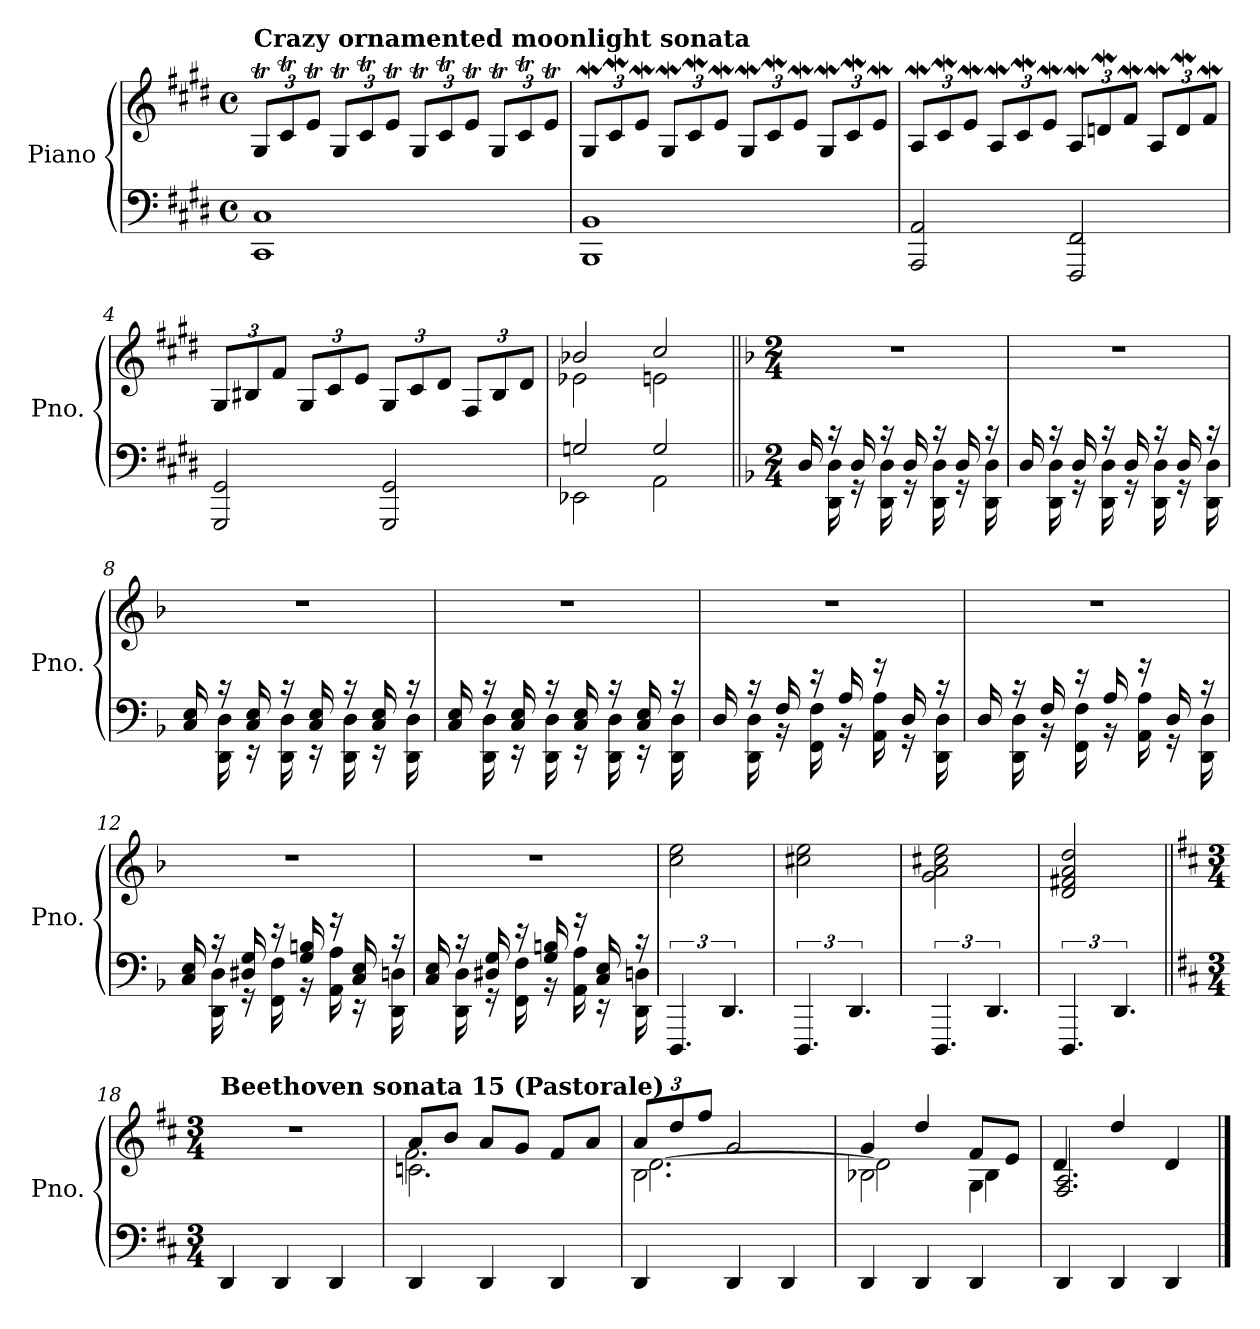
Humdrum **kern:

**kern	**kern
*part1	*part1
*staff2	*staff1
*I"Piano	*
*I'Pno.	*
*clefF4	*clefG2
*k[f#c#g#d#]	*k[f#c#g#d#]
*M4/4	*M4/4
*met(c)	*met(c)
*MM50	*MM50
*	*Xbrackettup
=1	=1
!	!LO:TX:a:B:t=Crazy ornamented moonlight sonata
1CC# 1C#	12G#t/L
.	12c#T/
.	12eT/J
.	12G#t/L
.	12c#T/
.	12eT/J
.	12G#t/L
.	12c#T/
.	12eT/J
.	12G#t/L
.	12c#T/
.	12eT/J
=2	=2
1BBB 1BB	12G#W/L
.	12c#W/
.	12ew/J
.	12G#W/L
.	12c#W/
.	12ew/J
.	12G#W/L
.	12c#W/
.	12ew/J
.	12G#W/L
.	12c#W/
.	12ew/J
=3	=3
2AAA/ 2AA/	12Aw/L
.	12c#W/
.	12ew/J
.	12Aw/L
.	12c#W/
.	12ew/J
2FFF#/ 2FF#/	12Aw/L
.	12dnw/
.	12f#W/J
.	12Aw/L
.	12dw/
.	12f#W/J
!!LO:LB:g=z
=4	=4
2GGG#/ 2GG#/	12G#/L
.	12B#X/
.	12f#/J
.	12G#/L
.	12c#/
.	12e/J
2GGG#/ 2GG#/	12G#/L
.	12c#/
.	12d#/J
.	12F#/L
.	12B#/
.	12d#/J
=5	=5
*^	*^
2Gn/	2EE-X\	2b-X/	2e-X\
2G/	2AA\	2cc#/	2en\
*	*	*v	*v
=6||	=6||	=6||
*k[b-]	*	*k[b-]
*M2/4	*	*M2/4
*	*	*MM150
*	*	*^
!	!	!LO:TX:a:B:t=Prokofiev toccatta op 11 and the d minor triad	!
*	*	*v	*v
16D/	16ryy	2r
16r	16DD\ 16D\	.
16D/	16r	.
16r	16DD\ 16D\	.
16D/	16r	.
16r	16DD\ 16D\	.
16D/	16r	.
16r	16DD\ 16D\	.
=7	=7	=7
16D/	16ryy	2r
16r	16DD\ 16D\	.
16D/	16r	.
16r	16DD\ 16D\	.
16D/	16r	.
16r	16DD\ 16D\	.
16D/	16r	.
16r	16DD\ 16D\	.
!!LO:LB:g=z
=8	=8	=8
16C/ 16E/	16ryy	2r
16r	16DD\ 16D\	.
16C/ 16E/	16r	.
16r	16DD\ 16D\	.
16C/ 16E/	16r	.
16r	16DD\ 16D\	.
16C/ 16E/	16r	.
16r	16DD\ 16D\	.
=9	=9	=9
16C/ 16E/	16ryy	2r
16r	16DD\ 16D\	.
16C/ 16E/	16r	.
16r	16DD\ 16D\	.
16C/ 16E/	16r	.
16r	16DD\ 16D\	.
16C/ 16E/	16r	.
16r	16DD\ 16D\	.
=10	=10	=10
16D/	16ryy	2r
16r	16DD\ 16D\	.
16F/	16r	.
16r	16FF\ 16F\	.
16A/	16r	.
16r	16AA\ 16A\	.
16D/	16r	.
16r	16DD\ 16D\	.
=11	=11	=11
16D/	16ryy	2r
16r	16DD\ 16D\	.
16F/	16r	.
16r	16FF\ 16F\	.
16A/	16r	.
16r	16AA\ 16A\	.
16D/	16r	.
16r	16DD\ 16D\	.
!!LO:LB:g=z
=12	=12	=12
16C/ 16E/	16ryy	2r
16r	16DD\ 16D\	.
16D#X/ 16G/	16r	.
16r	16FF\ 16F\	.
16G/ 16Bn/	16r	.
16r	16AA\ 16A\	.
16C/ 16E/	16r	.
16r	16DD\ 16Dn\	.
=13	=13	=13
16C/ 16E/	16ryy	2r
16r	16DD\ 16D\	.
16D#X/ 16G/	16r	.
16r	16FF\ 16F\	.
16G/ 16Bn/	16r	.
16r	16AA\ 16A\	.
16C/ 16E/	16r	.
16r	16DD\ 16Dn\	.
*v	*v	*
=14	=14
6.DDD	2cc\ 2ee\
6.DD	.
=15	=15
6.DDD	2cc#X\ 2ee\
6.DD	.
=16	=16
6.DDD	2g\ 2a\ 2cc#X\ 2ee\
6.DD	.
=17	=17
6.DDD	2d/ 2f#X/ 2a/ 2dd/
6.DD	.
!!LO:LB:g=z
=18||	=18||
*k[f#c#]	*k[f#c#]
*M3/4	*M3/4
!	!LO:TX:a:B:t=Beethoven sonata 15 (Pastorale)
4DD/	2.r
4DD/	.
4DD/	.
=19	=19
*	*^
*	*	*^
4DD/	8a/L	2.cn\	2.f#\
.	8b/J	.	.
4DD/	8a/L	.	.
.	8g/J	.	.
4DD/	8f#/L	.	.
.	8a/J	.	.
=20	=20	=20	=20
4DD/	12a/L	2.B\	[2.d\
.	12dd/	.	.
.	12ff#/J	.	.
4DD/	2g/	.	.
4DD/	.	.	.
=21	=21	=21	=21
4DD/	4g/	2B-X\	2d\]
4DD/	4dd/	.	.
4DD/	8f#/L	4G\	4B-\
.	8e/J	.	.
*	*	*v	*v
=22	=22	=22
4DD/	2.F#/ 2.A/	4d/
4DD/	.	4dd/
4DD/	.	4d/
*	*v	*v
==	==
*-	*-
